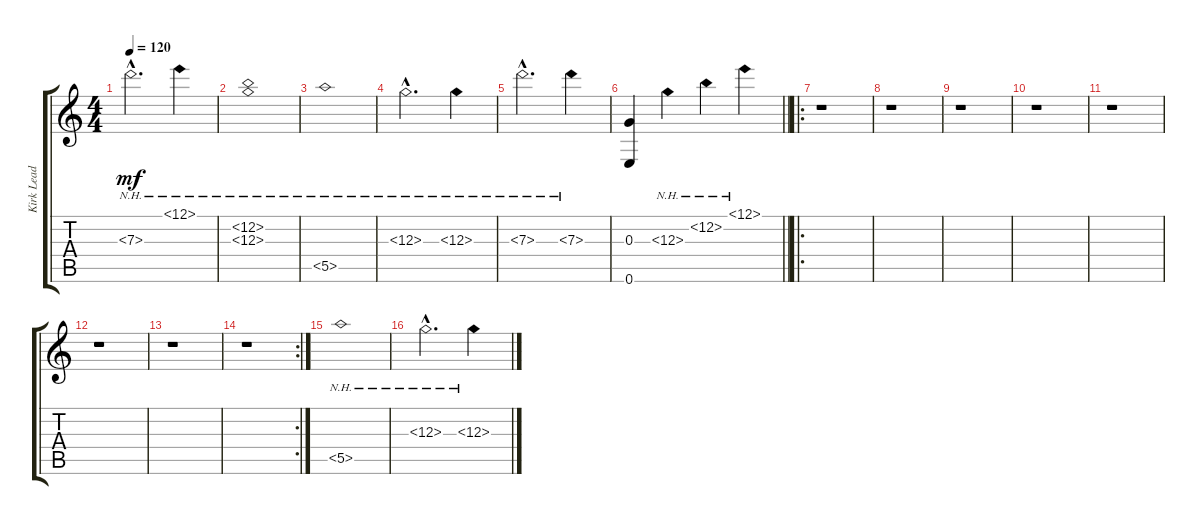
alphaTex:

\track ("Kirk Lead w/dist" "Kirk Lead ") {instrument distortionguitar}
\staff {score tabs}
\tuning (E4 B3 G3 D3 A2 E2) {hide}
\ts (4 4)
\tempo 120
\clef g2
\ks c
7.3{nh hac}.2{d dy mf} 12.1{nh}.4 |
(12.2{nh} 12.3{nh}).1 |
5.5{nh}.1 |
12.3{nh hac}.2{d} 12.3{nh}.4 |
7.3{nh hac}.2{d} 7.3{nh}.4 |
\barLineRight lightlight
(0.3 0.6).4 12.3{nh}.4 12.2{nh}.4 12.1{nh}.4 |
\ro
r.1 |
r.1 |
r.1 |
r.1 |
r.1 |
r.1 |
r.1 |
\rc 2
r.1 |
5.5{nh}.1 |
12.3{nh hac}.2{d} 12.3{nh}.4
